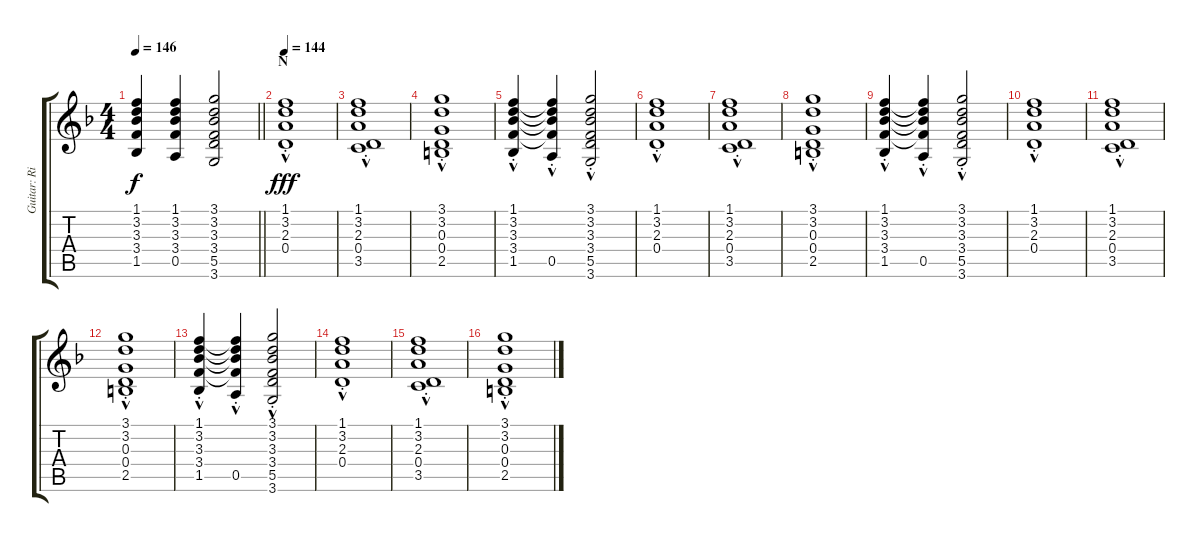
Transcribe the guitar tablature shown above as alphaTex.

\track ("Guitar: Rik" "Guitar: Ri") {instrument electricguitarclean}
\staff {score tabs}
\tuning (E4 B3 G3 D3 A2 E2) {hide}
\ts (4 4)
\tempo 146
\clef g2
\barLineRight lightlight
\ks f
(1.1 3.2 3.3 3.4 1.5).4{dy f} (1.1 3.2 3.3 3.4 0.5).4 (3.1 3.2 3.3 3.4 5.5 3.6).2 |
\section ("" "N")
\tempo 144
(1.1{hac st} 3.2{hac st} 2.3{hac st} 0.4{hac st}).1{dy fff} |
(1.1{hac st} 3.2{hac st} 2.3{hac st} 0.4{hac st} 3.5{hac st}).1 |
(3.1{hac st} 3.2{hac st} 0.3{hac st} 0.4{hac st} 2.5{hac st}).1 |
(1.1{hac st} 3.2{hac st} 3.3{hac st} 3.4{hac st} 1.5{hac st}).4 (1.1{t} 3.2{t} 3.3{t} 3.4{t} 0.5{hac st}).4 (3.1{hac st} 3.2{hac st} 3.3{hac st} 3.4{hac st} 5.5{hac st} 3.6{hac st}).2 |
(1.1{hac st} 3.2{hac st} 2.3{hac st} 0.4{hac st}).1 |
(1.1{hac st} 3.2{hac st} 2.3{hac st} 0.4{hac st} 3.5{hac st}).1 |
(3.1{hac st} 3.2{hac st} 0.3{hac st} 0.4{hac st} 2.5{hac st}).1 |
(1.1{hac st} 3.2{hac st} 3.3{hac st} 3.4{hac st} 1.5{hac st}).4 (1.1{t} 3.2{t} 3.3{t} 3.4{t} 0.5{hac st}).4 (3.1{hac st} 3.2{hac st} 3.3{hac st} 3.4{hac st} 5.5{hac st} 3.6{hac st}).2 |
(1.1{hac st} 3.2{hac st} 2.3{hac st} 0.4{hac st}).1 |
(1.1{hac st} 3.2{hac st} 2.3{hac st} 0.4{hac st} 3.5{hac st}).1 |
(3.1{hac st} 3.2{hac st} 0.3{hac st} 0.4{hac st} 2.5{hac st}).1 |
(1.1{hac st} 3.2{hac st} 3.3{hac st} 3.4{hac st} 1.5{hac st}).4 (1.1{t} 3.2{t} 3.3{t} 3.4{t} 0.5{hac st}).4 (3.1{hac st} 3.2{hac st} 3.3{hac st} 3.4{hac st} 5.5{hac st} 3.6{hac st}).2 |
(1.1{hac st} 3.2{hac st} 2.3{hac st} 0.4{hac st}).1 |
(1.1{hac st} 3.2{hac st} 2.3{hac st} 0.4{hac st} 3.5{hac st}).1 |
(3.1{hac st} 3.2{hac st} 0.3{hac st} 0.4{hac st} 2.5{hac st}).1
